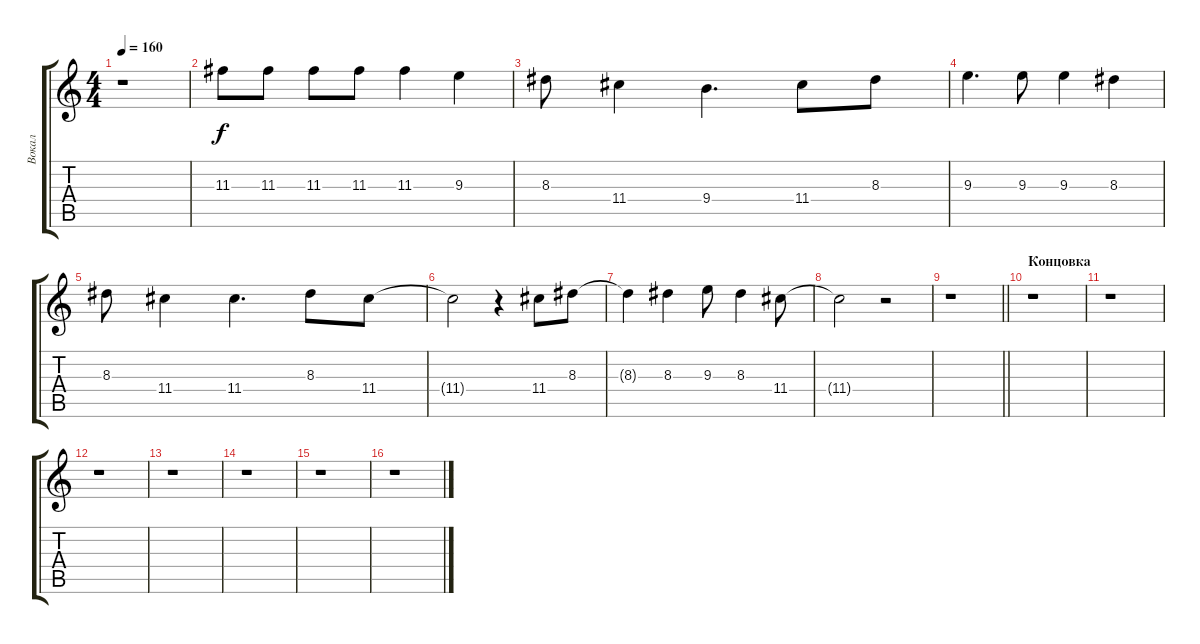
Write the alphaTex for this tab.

\track ("Вокал" "Вокал") {instrument distortionguitar}
\staff {score tabs}
\tuning (E4 B3 G3 D3 A2 E2) {hide}
\ts (4 4)
\tempo 160
\clef g2
\ks c
r.1{dy f} |
11.3.8 11.3.8 11.3.8 11.3.8 11.3.4 9.3.4 |
8.3.8 11.4.4 9.4.4{d} 11.4.8 8.3.8 |
9.3.4{d} 9.3.8 9.3.4 8.3.4 |
8.3.8 11.4.4 11.4.4{d} 8.3.8 11.4.8 |
11.4{t}.2 r.4 11.4.8 8.3.8 |
8.3{t}.4 8.3.4 9.3.8 8.3.4 11.4.8 |
11.4{t}.2 r.2 |
\barLineRight lightlight
r.1 |
\section ("" "Концовка")
r.1 |
r.1 |
r.1 |
r.1 |
r.1 |
r.1 |
r.1
